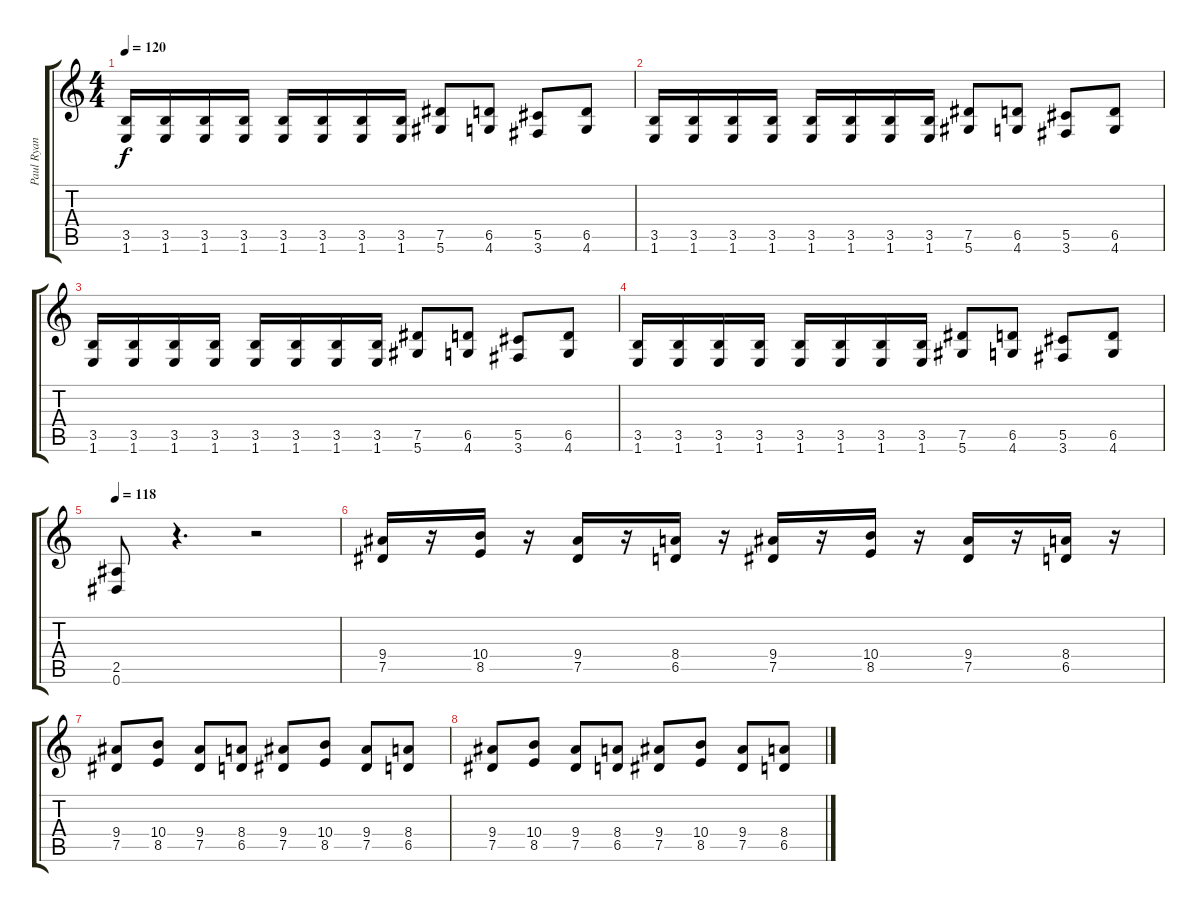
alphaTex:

\track ("Paul Ryan" "Paul Ryan") {instrument distortionguitar}
\staff {score tabs}
\tuning (Eb4 Bb3 Gb3 Db3 Ab2 Eb2) {hide}
\ts (4 4)
\tempo 120
\clef g2
\ks c
(3.5 1.6).16{dy f} (3.5 1.6).16 (3.5 1.6).16 (3.5 1.6).16 (3.5 1.6).16 (3.5 1.6).16 (3.5 1.6).16 (3.5 1.6).16 (7.5 5.6).8 (6.5 4.6).8 (5.5 3.6).8 (6.5 4.6).8 |
(3.5 1.6).16 (3.5 1.6).16 (3.5 1.6).16 (3.5 1.6).16 (3.5 1.6).16 (3.5 1.6).16 (3.5 1.6).16 (3.5 1.6).16 (7.5 5.6).8 (6.5 4.6).8 (5.5 3.6).8 (6.5 4.6).8 |
(3.5 1.6).16 (3.5 1.6).16 (3.5 1.6).16 (3.5 1.6).16 (3.5 1.6).16 (3.5 1.6).16 (3.5 1.6).16 (3.5 1.6).16 (7.5 5.6).8 (6.5 4.6).8 (5.5 3.6).8 (6.5 4.6).8 |
(3.5 1.6).16 (3.5 1.6).16 (3.5 1.6).16 (3.5 1.6).16 (3.5 1.6).16 (3.5 1.6).16 (3.5 1.6).16 (3.5 1.6).16 (7.5 5.6).8 (6.5 4.6).8 (5.5 3.6).8 (6.5 4.6).8 |
\tempo 118
(2.5 0.6).8 r.4{d} r.2 |
(9.4 7.5).16 r.16 (10.4 8.5).16 r.16 (9.4 7.5).16 r.16 (8.4 6.5).16 r.16 (9.4 7.5).16 r.16 (10.4 8.5).16 r.16 (9.4 7.5).16 r.16 (8.4 6.5).16 r.16 |
(9.4 7.5).8 (10.4 8.5).8 (9.4 7.5).8 (8.4 6.5).8 (9.4 7.5).8 (10.4 8.5).8 (9.4 7.5).8 (8.4 6.5).8 |
(9.4 7.5).8 (10.4 8.5).8 (9.4 7.5).8 (8.4 6.5).8 (9.4 7.5).8 (10.4 8.5).8 (9.4 7.5).8 (8.4 6.5).8
